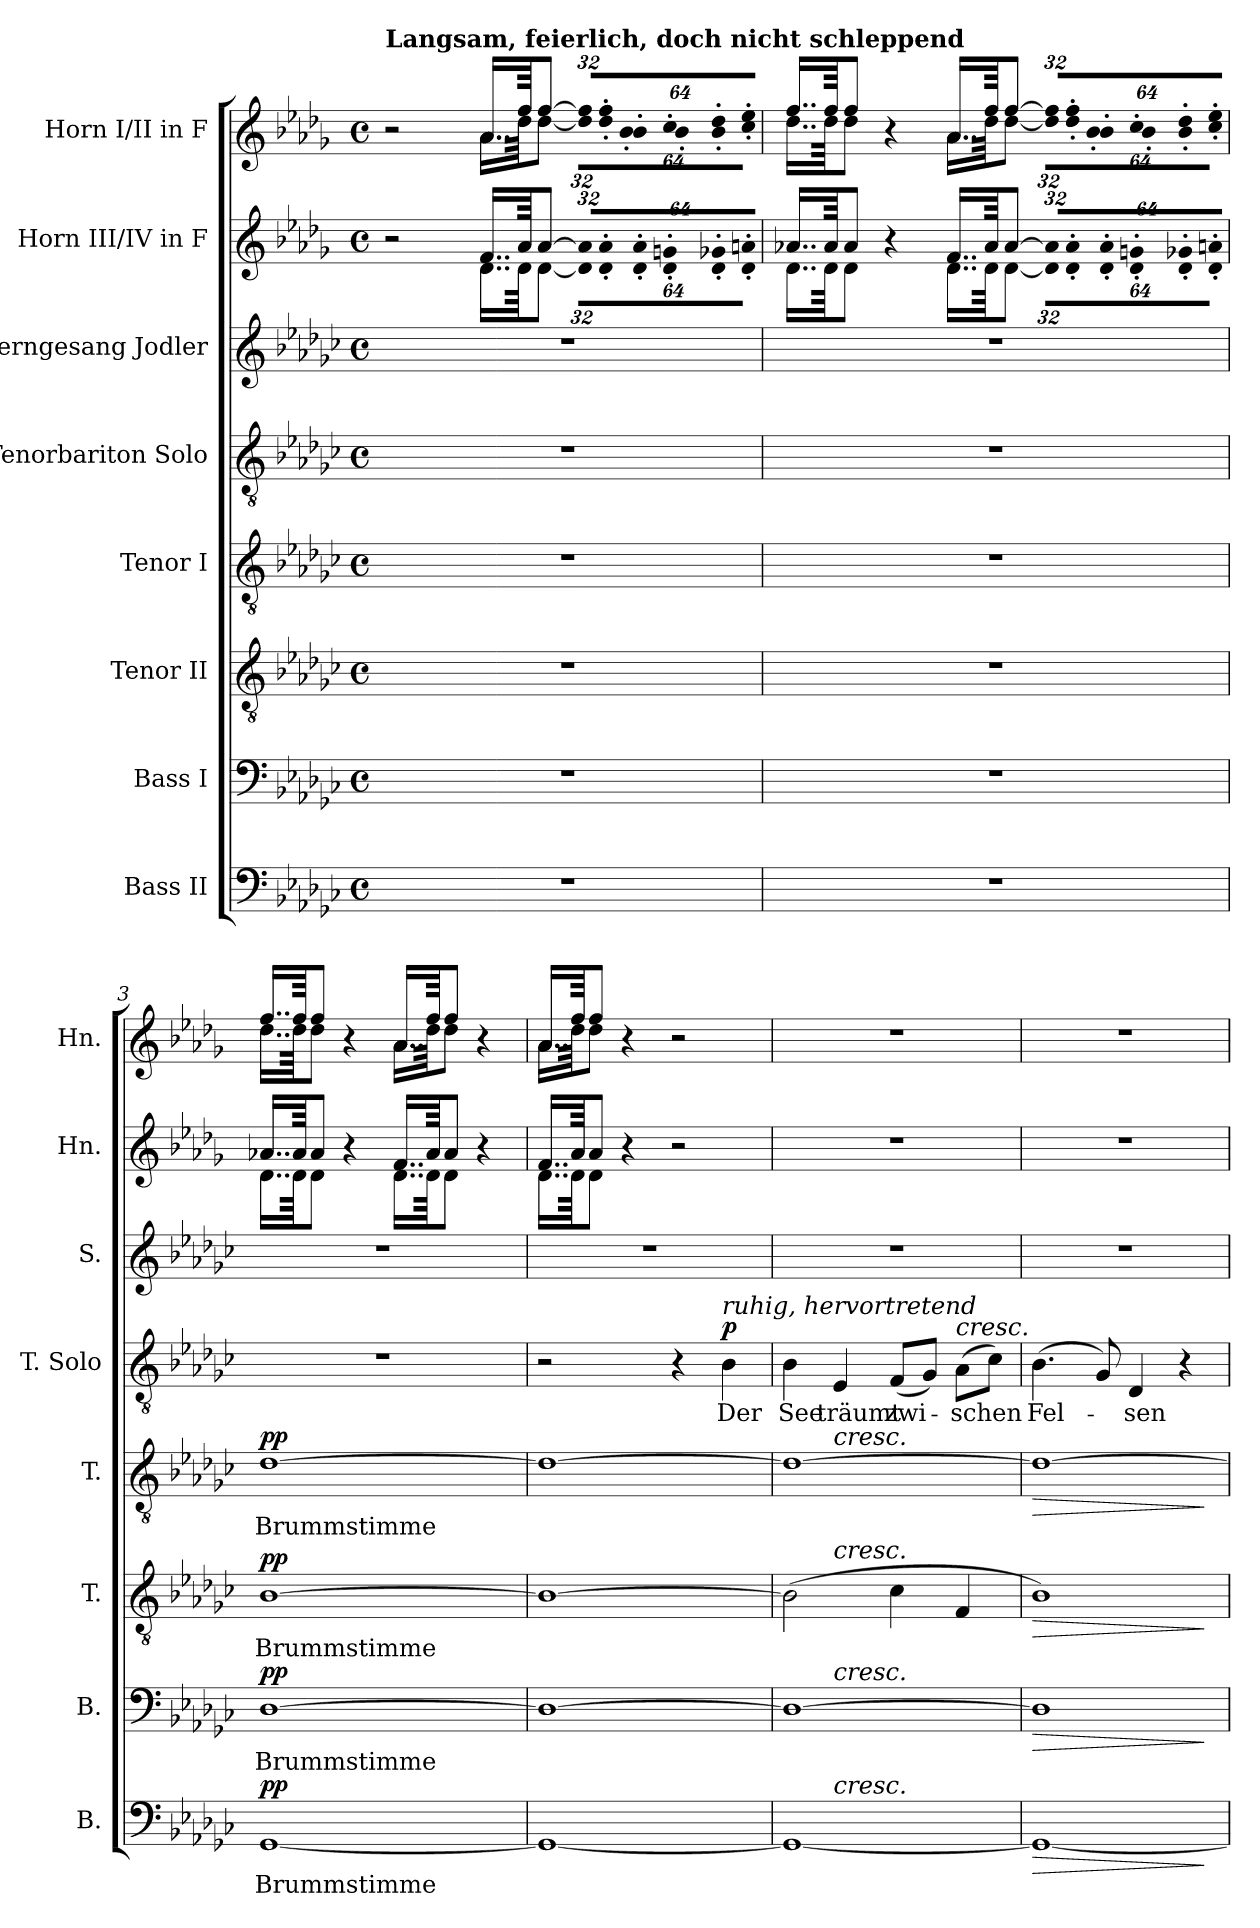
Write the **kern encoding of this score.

**kern	**text	**dynam	**kern	**text	**dynam	**kern	**text	**dynam	**kern	**text	**dynam	**kern	**text	**dynam	**kern	**kern	**kern
*part8	*part8	*part8	*part7	*part7	*part7	*part6	*part6	*part6	*part5	*part5	*part5	*part4	*part4	*part4	*part3	*part2	*part1
*staff8	*staff8	*staff8	*staff7	*staff7	*staff7	*staff6	*staff6	*staff6	*staff5	*staff5	*staff5	*staff4	*staff4	*staff4	*staff3	*staff2	*staff1
*I"Bass II	*	*	*I"Bass I	*	*	*I"Tenor II	*	*	*I"Tenor I	*	*	*I"Tenorbariton Solo	*	*	*I"Ferngesang Jodler	*I"Horn III/IV in F	*I"Horn I/II in F
*I'B.	*	*	*I'B.	*	*	*I'T.	*	*	*I'T.	*	*	*I'T. Solo	*	*	*I'S.	*I'Hn.	*I'Hn.
!!LO:PB:g=z
*clefF4	*	*	*clefF4	*	*	*clefGv2	*	*	*clefGv2	*	*	*clefGv2	*	*	*clefG2	*clefG2	*clefG2
*	*	*	*	*	*	*ITrd7c12	*	*	*ITrd7c12	*	*	*ITrd7c12	*	*	*	*ITrd4c7	*ITrd4c7
*k[b-e-a-d-g-c-]	*	*	*k[b-e-a-d-g-c-]	*	*	*k[b-e-a-d-g-c-]	*	*	*k[b-e-a-d-g-c-]	*	*	*k[b-e-a-d-g-c-]	*	*	*k[b-e-a-d-g-c-]	*k[b-e-a-d-g-c-]	*k[b-e-a-d-g-c-]
*G-:	*	*	*G-:	*	*	*G-:	*	*	*G-:	*	*	*G-:	*	*	*G-:	*G-:	*G-:
*M4/4	*	*	*M4/4	*	*	*M4/4	*	*	*M4/4	*	*	*M4/4	*	*	*M4/4	*M4/4	*M4/4
*met(c)	*	*	*met(c)	*	*	*met(c)	*	*	*met(c)	*	*	*met(c)	*	*	*met(c)	*met(c)	*met(c)
*MM60	*	*	*MM60	*	*	*MM60	*	*	*MM60	*	*	*MM60	*	*	*MM60	*MM60	*MM60
=1	=1	=1	=1	=1	=1	=1	=1	=1	=1	=1	=1	=1	=1	=1	=1	=1	=1
*	*	*	*	*	*	*	*	*	*	*	*	*	*	*	*	*^	*^
!	!	!	!	!	!	!	!	!	!	!	!	!	!	!	!	!	!	!LO:TX:a:B:t=Langsam, feierlich, doch nicht schleppend	!
1r	.	.	1r	.	.	1r	.	.	1r	.	.	1r	.	.	1r	2r	2ryy	2r	2ryy
.	.	.	.	.	.	.	.	.	.	.	.	.	.	.	.	16..B-i/LL	16..G-i\LL	16..d-i/LL	16..d-i\LL
.	.	.	.	.	.	.	.	.	.	.	.	.	.	.	.	64d-i/Jkk	64G-i\Jkk	64b-i/Jkk	64g-i\Jkk
.	.	.	.	.	.	.	.	.	.	.	.	.	.	.	.	[8d-i/J	[8G-i\J	[8b-i/J	[8g-i\J
*	*	*	*	*	*	*	*	*	*	*	*	*	*	*	*	*Xbrackettup	*	*	*
!	!	!	!	!	!	!	!	!	!	!	!	!	!	!	!	!LO:N:vis=16	!LO:N:vis=16	!	!
*	*	*	*	*	*	*	*	*	*	*	*	*	*	*	*	*	*	*Xbrackettup	*
!	!	!	!	!	!	!	!	!	!	!	!	!	!	!	!	!	!	!LO:N:vis=16	!LO:N:vis=16
.	.	.	.	.	.	.	.	.	.	.	.	.	.	.	.	512%21d-i/LL]	512%21G-i\LL]	512%21b-i/LL]	512%21g-i\LL]
!	!	!	!	!	!	!	!	!	!	!	!	!	!	!	!	!LO:N:vis=16	!LO:N:vis=16	!LO:N:vis=16	!LO:N:vis=16
.	.	.	.	.	.	.	.	.	.	.	.	.	.	.	.	1024%43d-'i/	1024%43G-'i\	1024%43b-'i/	1024%43g-'i\
!	!	!	!	!	!	!	!	!	!	!	!	!	!	!	!	!LO:N:vis=16	!LO:N:vis=16	!LO:N:vis=16	!LO:N:vis=16
.	.	.	.	.	.	.	.	.	.	.	.	.	.	.	.	1024%43d-'i/	1024%43G-'i\	1024%43e-'i/	1024%43e-'i\
!	!	!	!	!	!	!	!	!	!	!	!	!	!	!	!	!LO:N:vis=16	!LO:N:vis=16	!LO:N:vis=16	!LO:N:vis=16
.	.	.	.	.	.	.	.	.	.	.	.	.	.	.	.	512%21cn'i/	512%21G-'i\	512%21f'i/	512%21e-'i\
!	!	!	!	!	!	!	!	!	!	!	!	!	!	!	!	!LO:N:vis=16	!LO:N:vis=16	!LO:N:vis=16	!LO:N:vis=16
.	.	.	.	.	.	.	.	.	.	.	.	.	.	.	.	1024%43c-X'i/	1024%43G-'i\	1024%43g-'i/	1024%43e-'i\
!	!	!	!	!	!	!	!	!	!	!	!	!	!	!	!	!LO:N:vis=16	!LO:N:vis=16	!LO:N:vis=16	!LO:N:vis=16
.	.	.	.	.	.	.	.	.	.	.	.	.	.	.	.	1024%43dn'i/JJ	1024%43G-'i\JJ	1024%43a-'i/JJ	1024%43f'i\JJ
=2	=2	=2	=2	=2	=2	=2	=2	=2	=2	=2	=2	=2	=2	=2	=2	=2	=2	=2	=2
1r	.	.	1r	.	.	1r	.	.	1r	.	.	1r	.	.	1r	16..d-Xi/LL	16..G-i\LL	16..b-i/LL	16..g-i\LL
.	.	.	.	.	.	.	.	.	.	.	.	.	.	.	.	64d-i/Jkk	64G-i\Jkk	64b-i/Jkk	64g-i\Jkk
.	.	.	.	.	.	.	.	.	.	.	.	.	.	.	.	8d-i/J	8G-i\J	8b-i/J	8g-i\J
.	.	.	.	.	.	.	.	.	.	.	.	.	.	.	.	4r	4ryy	4r	4ryy
.	.	.	.	.	.	.	.	.	.	.	.	.	.	.	.	16..B-i/LL	16..G-i\LL	16..d-i/LL	16..d-i\LL
.	.	.	.	.	.	.	.	.	.	.	.	.	.	.	.	64d-i/Jkk	64G-i\Jkk	64b-i/Jkk	64g-i\Jkk
.	.	.	.	.	.	.	.	.	.	.	.	.	.	.	.	[8d-i/J	[8G-i\J	[8b-i/J	[8g-i\J
!	!	!	!	!	!	!	!	!	!	!	!	!	!	!	!	!LO:N:vis=16	!LO:N:vis=16	!LO:N:vis=16	!LO:N:vis=16
.	.	.	.	.	.	.	.	.	.	.	.	.	.	.	.	512%21d-i/LL]	512%21G-i\LL]	512%21b-i/LL]	512%21g-i\LL]
!	!	!	!	!	!	!	!	!	!	!	!	!	!	!	!	!LO:N:vis=16	!LO:N:vis=16	!LO:N:vis=16	!LO:N:vis=16
.	.	.	.	.	.	.	.	.	.	.	.	.	.	.	.	1024%43d-'i/	1024%43G-'i\	1024%43b-'i/	1024%43g-'i\
!	!	!	!	!	!	!	!	!	!	!	!	!	!	!	!	!LO:N:vis=16	!LO:N:vis=16	!LO:N:vis=16	!LO:N:vis=16
.	.	.	.	.	.	.	.	.	.	.	.	.	.	.	.	1024%43d-'i/	1024%43G-'i\	1024%43e-'i/	1024%43e-'i\
!	!	!	!	!	!	!	!	!	!	!	!	!	!	!	!	!LO:N:vis=16	!LO:N:vis=16	!LO:N:vis=16	!LO:N:vis=16
.	.	.	.	.	.	.	.	.	.	.	.	.	.	.	.	512%21cn'i/	512%21G-'i\	512%21f'i/	512%21e-'i\
!	!	!	!	!	!	!	!	!	!	!	!	!	!	!	!	!LO:N:vis=16	!LO:N:vis=16	!LO:N:vis=16	!LO:N:vis=16
.	.	.	.	.	.	.	.	.	.	.	.	.	.	.	.	1024%43c-X'i/	1024%43G-'i\	1024%43g-'i/	1024%43e-'i\
!	!	!	!	!	!	!	!	!	!	!	!	!	!	!	!	!LO:N:vis=16	!LO:N:vis=16	!LO:N:vis=16	!LO:N:vis=16
.	.	.	.	.	.	.	.	.	.	.	.	.	.	.	.	1024%43dn'i/JJ	1024%43G-'i\JJ	1024%43a-'i/JJ	1024%43f'i\JJ
=3	=3	=3	=3	=3	=3	=3	=3	=3	=3	=3	=3	=3	=3	=3	=3	=3	=3	=3	=3
!	!LO:LY:b:color=#000000	!	!	!	!	!	!	!	!	!	!	!	!	!	!	!	!	!	!
!	!	!	!	!LO:LY:b:color=#000000	!	!	!	!	!	!	!	!	!	!	!	!	!	!	!
!	!	!	!	!	!	!	!LO:LY:b:color=#000000	!	!	!	!	!	!	!	!	!	!	!	!
!	!	!	!	!	!	!	!	!	!	!LO:LY:b:color=#000000	!	!	!	!	!	!	!	!	!
[1GG-i	Brummstimme	pp	[1D-i	Brummstimme	pp	[1BB-i	Brummstimme	pp	[1D-i	Brummstimme	pp	1r	.	.	1r	16..d-Xi/LL	16..G-i\LL	16..b-i/LL	16..g-i\LL
.	.	.	.	.	.	.	.	.	.	.	.	.	.	.	.	64d-i/Jkk	64G-i\Jkk	64b-i/Jkk	64g-i\Jkk
.	.	.	.	.	.	.	.	.	.	.	.	.	.	.	.	8d-i/J	8G-i\J	8b-i/J	8g-i\J
.	.	.	.	.	.	.	.	.	.	.	.	.	.	.	.	4r	4ryy	4r	4ryy
.	.	.	.	.	.	.	.	.	.	.	.	.	.	.	.	16..B-i/LL	16..G-i\LL	16..d-i/LL	16..d-i\LL
.	.	.	.	.	.	.	.	.	.	.	.	.	.	.	.	64d-i/Jkk	64G-i\Jkk	64b-i/Jkk	64g-i\Jkk
.	.	.	.	.	.	.	.	.	.	.	.	.	.	.	.	8d-i/J	8G-i\J	8b-i/J	8g-i\J
.	.	.	.	.	.	.	.	.	.	.	.	.	.	.	.	4r	4ryy	4r	4ryy
!!LO:LB:g=z	!!
=4	=4	=4	=4	=4	=4	=4	=4	=4	=4	=4	=4	=4	=4	=4	=4	=4	=4	=4	=4
1GG-i_	.	.	1D-i_	.	.	1BB-i_	.	.	1D-i_	.	.	2r	.	.	1r	16..B-i/LL	16..G-i\LL	16..d-i/LL	16..d-i\LL
.	.	.	.	.	.	.	.	.	.	.	.	.	.	.	.	64d-i/Jkk	64G-i\Jkk	64b-i/Jkk	64g-i\Jkk
.	.	.	.	.	.	.	.	.	.	.	.	.	.	.	.	8d-i/J	8G-i\J	8b-i/J	8g-i\J
.	.	.	.	.	.	.	.	.	.	.	.	.	.	.	.	4r	2.ryy	4r	2.ryy
.	.	.	.	.	.	.	.	.	.	.	.	4r	.	.	.	2r	.	2r	.
!	!	!	!	!	!	!	!	!	!	!	!	!LO:TX:a:i:t=ruhig, hervortretend	!	!	!	!	!	!	!
!	!	!	!	!	!	!	!	!	!	!	!	!	!LO:LY:b:color=#000000	!	!	!	!	!	!
.	.	.	.	.	.	.	.	.	.	.	.	4BB-i\	Der	p	.	.	.	.	.
*	*	*	*	*	*	*	*	*	*	*	*	*	*	*	*	*v	*v	*	*
*	*	*	*	*	*	*	*	*	*	*	*	*	*	*	*	*	*v	*v
=5	=5	=5	=5	=5	=5	=5	=5	=5	=5	=5	=5	=5	=5	=5	=5	=5	=5
!	!	!	!	!	!	!	!	!	!	!	!	!	!LO:LY:b:color=#000000	!	!	!	!
*^	*	*	*^	*	*	*^	*	*	*^	*	*	*	*	*	*	*	*
1GG-i_	4ryy	.	.	1D-i_	4ryy	.	.	(2BB-i\]	4ryy	.	.	1D-i_	4ryy	.	.	4BB-i\	See	.	1r	1r	1r
!	!	!	!	!	!	!	!	!	!	!	!	!	!LO:TX:a:i:t=cresc.	!	!	!	!	!	!	!	!
!	!	!	!	!	!	!	!	!	!LO:TX:a:i:t=cresc.	!	!	!	!	!	!	!	!	!	!	!	!
!	!	!	!	!	!LO:TX:a:i:t=cresc.	!	!	!	!	!	!	!	!	!	!	!	!	!	!	!	!
!	!LO:TX:a:i:t=cresc.	!	!	!	!	!	!	!	!	!	!	!	!	!	!	!	!	!	!	!	!
!	!	!	!	!	!	!	!	!	!	!	!	!	!	!	!	!	!LO:LY:b:color=#000000	!	!	!	!
.	2.ryy	.	.	.	2.ryy	.	.	.	2.ryy	.	.	.	2.ryy	.	.	4EE-i/	träumt	.	.	.	.
!	!	!	!	!	!	!	!	!	!	!	!	!	!	!	!	!	!LO:LY:b:color=#000000	!	!	!	!
.	.	.	.	.	.	.	.	4C-i\	.	.	.	.	.	.	.	(8FFi/L	zwi-	.	.	.	.
.	.	.	.	.	.	.	.	.	.	.	.	.	.	.	.	8GG-i/J)	.	.	.	.	.
!	!	!	!	!	!	!	!	!	!	!	!	!	!	!	!	!LO:TX:a:i:t=cresc.	!	!	!	!	!
!	!	!	!	!	!	!	!	!	!	!	!	!	!	!	!	!	!LO:LY:b:color=#000000	!	!	!	!
.	.	.	.	.	.	.	.	4FFi/	.	.	.	.	.	.	.	(8AA-i\L	-schen	.	.	.	.
.	.	.	.	.	.	.	.	.	.	.	.	.	.	.	.	8C-i\J)	.	.	.	.	.
=6	=6	=6	=6	=6	=6	=6	=6	=6	=6	=6	=6	=6	=6	=6	=6	=6	=6	=6	=6	=6	=6
!	!	!	!LO:HP:b	!	!	!	!LO:HP:b	!	!	!	!LO:HP:b	!	!	!	!LO:HP:b	!	!	!	!	!	!
*v	*v	*	*	*	*	*	*	*v	*v	*	*	*v	*v	*	*	*	*	*	*	*	*
*	*	*	*v	*v	*	*	*	*	*	*	*	*	*	*	*	*	*	*
*^	*	*	*^	*	*	*^	*	*	*^	*	*	*	*	*	*	*	*
!	!	!	!	!	!	!	!	!	!	!	!	!	!	!	!	!	!LO:LY:b:color=#000000	!	!	!	!
*v	*v	*	*	*	*	*	*	*v	*v	*	*	*v	*v	*	*	*	*	*	*	*	*
*	*	*	*v	*v	*	*	*	*	*	*	*	*	*	*	*	*	*	*
1GG-i_	.	>	1D-i]	.	>	1BB-i)	.	>	1D-i_	.	>	(4.BB-i\	Fel-	.	1r	1r	1r
.	.	.	.	.	.	.	.	.	.	.	.	8GG-i/)	.	.	.	.	.
!	!	!	!	!	!	!	!	!	!	!	!	!	!LO:LY:b:color=#000000	!	!	!	!
.	.	.	.	.	.	.	.	.	.	.	.	4DD-i/	-sen	.	.	.	.
.	.	.	.	.	.	.	.	.	.	.	.	4r	.	.	.	.	.
.	.	]	.	.	]	.	.	]	.	.	]	.	.	.	.	.	.
=	=	=	=	=	=	=	=	=	=	=	=	=	=	=	=	=	=
*-	*-	*-	*-	*-	*-	*-	*-	*-	*-	*-	*-	*-	*-	*-	*-	*-	*-
